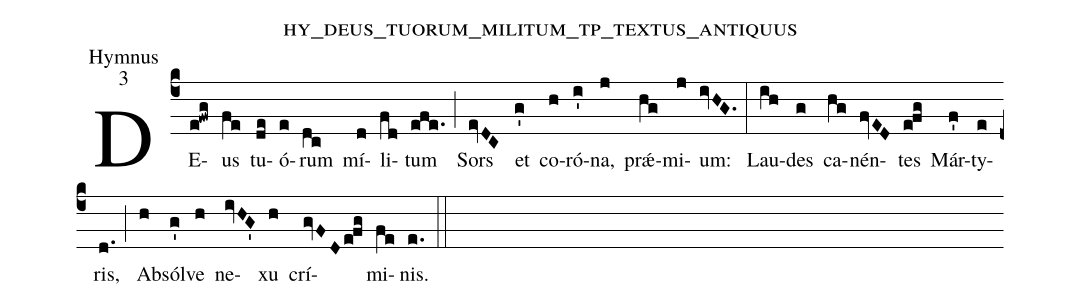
name:hy_deus_tuorum_militum_tp_textus_antiquus;
office-part:Hymnus;
mode:3;
%%
(c4) DE(e!fwg)us(fe) tu(de)ó(e)rum(dc) mí(d)li(fd)tum(efe.) (;) Sors(evDC) et(g') co(h)ró(i')na,(j) prǽ(hg)mi(j)um:(ivHG.) (:) Lau(ih)des(g) ca(hg)nén(fvED)tes(e!fg) Már(f')ty(e)ris,(d.) (;) Ab(h)sól(g')ve(h) ne(ivHG')xu(h) crí(gvFD/e!fg)mi(fe)nis.(e.) (::)

%2. Hic(e!fwg) nem(fe)pe(de) mun(e)di(dc) gáu(d)di(fd)a,(efe.) (;) Et(evDC) blan(g')di(h)mén(i')tum(j) Cá(hg)du(j)ca(ivHG.) (:) Im(ih)bú(g)ta(hg) %ri(fvED)te(e!fg) dé(f')pu(e)tans,(d.) (;) Per(h)vé(g')nit(h) ad(ivHG') cæ(h)lé(gvFD/e!fg)sti(fe)a.(e.) (::)

%3. Pœ(e!fwg)nas(fe) cu(de)cúr(e)rit(dc) fór(d)ti(fd)er,(efe.) (;) Et(evDC) sú(g')stu(h)lit(i') vi(j)rí(hg)li(j)ter:(ivHG.) (:) Pro(ih) te(g) %ef(hg)fún(fvED)dens(e!fg) sán(f')gui(e)nem,(d.) (;) Æ(h)tér(g')na(h) do(ivHG')na(h) pós(gvFD/e!fg)si(fe)det.(e.) (::)

%4. Ob(e!fwg) hoc(fe) pre(de)cá(e)tu(dc) súp(d)pli(fd)ci(efe.) (;) Te(evDC) pó(g')sci(h)mus(i') pi(j)ís(hg)si(j)me:(ivHG.) (:) In(ih) hoc(g) %tri(hg)úm(fvED)pho(e!fg) Már(f')ty(e)ris,(d.) (;) Di(h)mít(g')te(h) no(ivHG')xam(h) sér(gvFD/e!fg)vu(fe)lis.(e.)(::)

%5. Gló(e!fwg)ri(fe)a(de) ti(e)bi(dc) Dó(d)mi(fd)ne,(efe.) (;)
%Qui(evDC) sur(g')re(h)xí(i')st<i>i</i>(j) a(j) mór(hg)tu(j)is,(ivHG.) (:)
%Cum(ih) Pa(g)tr<i>e</i>(g) et(hg) San(fvED)cto(efg) Spí(f')ri(e)tu,(d.) (;)
%In(h) sem(g')pi(h)tér(ivHG')na(h) sǽ(gvFDefg)cu(fe)la.(e.) (::)
%A(efe)men.(de..) (::)
